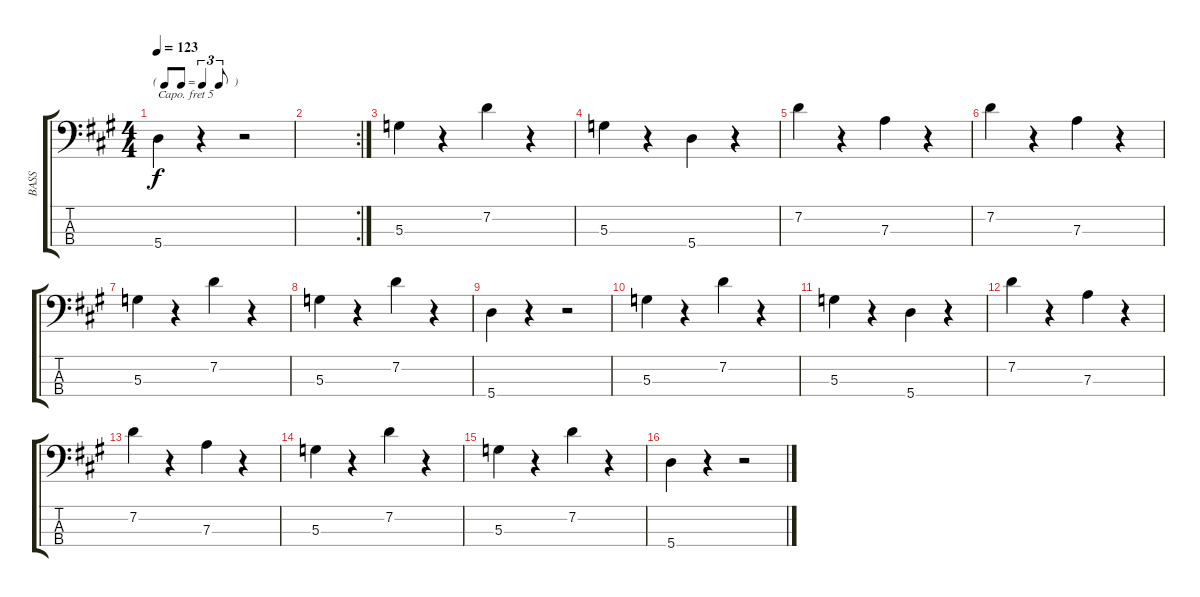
\track ("BASS" "BASS") {instrument acousticbass}
\staff {score tabs}
\capo 5
\tuning (G2 D2 A1 E1) {hide}
\ts (4 4)
\tf triplet8th
\tempo 123
\clef f4
\ks a
5.4.4{dy f} r.4 r.2 |
\rc 2
|
5.3.4 r.4 7.2.4 r.4 |
5.3.4 r.4 5.4.4 r.4 |
7.2.4 r.4 7.3.4 r.4 |
7.2.4 r.4 7.3.4 r.4 |
5.3.4 r.4 7.2.4 r.4 |
5.3.4 r.4 7.2.4 r.4 |
5.4.4 r.4 r.2 |
5.3.4 r.4 7.2.4 r.4 |
5.3.4 r.4 5.4.4 r.4 |
7.2.4 r.4 7.3.4 r.4 |
7.2.4 r.4 7.3.4 r.4 |
5.3.4 r.4 7.2.4 r.4 |
5.3.4 r.4 7.2.4 r.4 |
5.4.4 r.4 r.2
